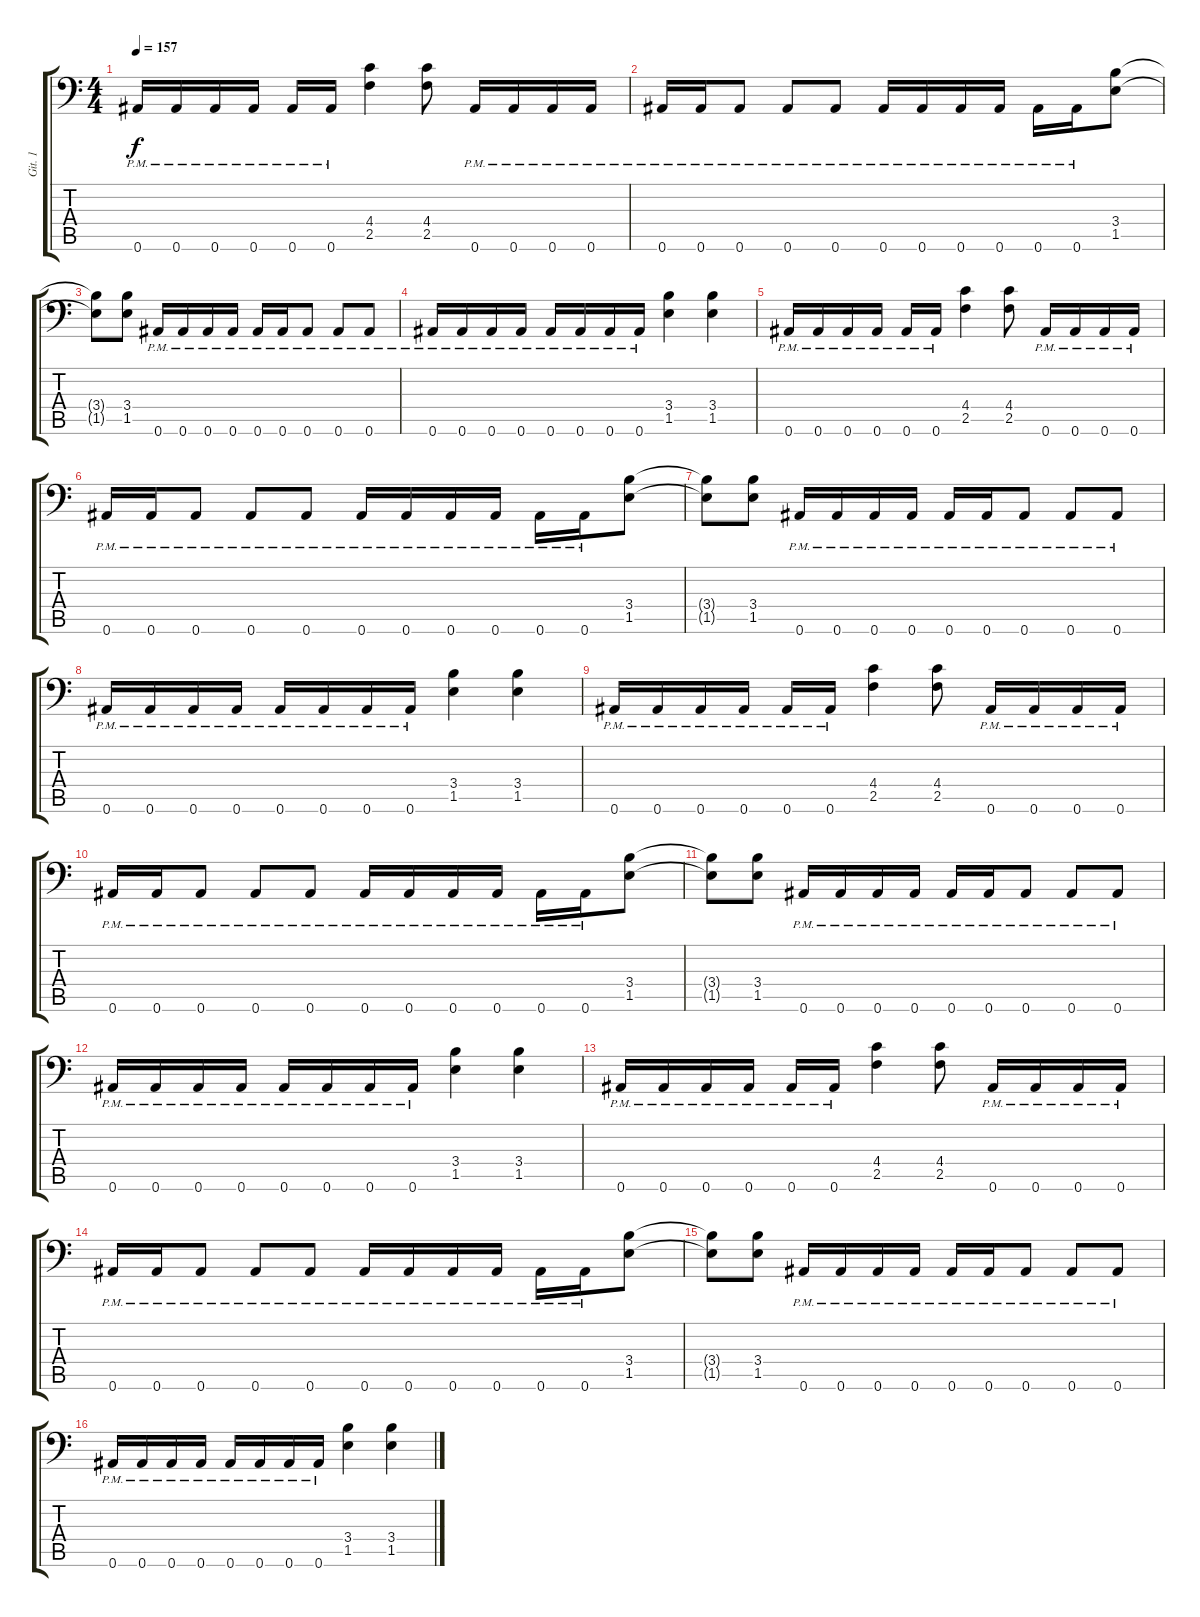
\track ("Git. 1" "Git. 1") {instrument distortionguitar}
\staff {score tabs}
\tuning (Bb3 F3 Db3 Ab2 Eb2 Bb1) {hide}
\ts (4 4)
\tempo 157
\clef f4
\ks c
0.6{pm}.16{dy f} 0.6{pm}.16 0.6{pm}.16 0.6{pm}.16 0.6{pm}.16 0.6{pm}.16 (4.4 2.5).4 (4.4 2.5).8 0.6{pm}.16 0.6{pm}.16 0.6{pm}.16 0.6{pm}.16 |
0.6{pm}.16 0.6{pm}.16 0.6{pm}.8 0.6{pm}.8 0.6{pm}.8 0.6{pm}.16 0.6{pm}.16 0.6{pm}.16 0.6{pm}.16 0.6{pm}.16 0.6{pm}.16 (3.4 1.5).8 |
(3.4{t} 1.5{t}).8 (3.4 1.5).8 0.6{pm}.16 0.6{pm}.16 0.6{pm}.16 0.6{pm}.16 0.6{pm}.16 0.6{pm}.16 0.6{pm}.8 0.6{pm}.8 0.6{pm}.8 |
0.6{pm}.16 0.6{pm}.16 0.6{pm}.16 0.6{pm}.16 0.6{pm}.16 0.6{pm}.16 0.6{pm}.16 0.6{pm}.16 (3.4 1.5).4 (3.4 1.5).4 |
0.6{pm}.16 0.6{pm}.16 0.6{pm}.16 0.6{pm}.16 0.6{pm}.16 0.6{pm}.16 (4.4 2.5).4 (4.4 2.5).8 0.6{pm}.16 0.6{pm}.16 0.6{pm}.16 0.6{pm}.16 |
0.6{pm}.16 0.6{pm}.16 0.6{pm}.8 0.6{pm}.8 0.6{pm}.8 0.6{pm}.16 0.6{pm}.16 0.6{pm}.16 0.6{pm}.16 0.6{pm}.16 0.6{pm}.16 (3.4 1.5).8 |
(3.4{t} 1.5{t}).8 (3.4 1.5).8 0.6{pm}.16 0.6{pm}.16 0.6{pm}.16 0.6{pm}.16 0.6{pm}.16 0.6{pm}.16 0.6{pm}.8 0.6{pm}.8 0.6{pm}.8 |
0.6{pm}.16 0.6{pm}.16 0.6{pm}.16 0.6{pm}.16 0.6{pm}.16 0.6{pm}.16 0.6{pm}.16 0.6{pm}.16 (3.4 1.5).4 (3.4 1.5).4 |
0.6{pm}.16 0.6{pm}.16 0.6{pm}.16 0.6{pm}.16 0.6{pm}.16 0.6{pm}.16 (4.4 2.5).4 (4.4 2.5).8 0.6{pm}.16 0.6{pm}.16 0.6{pm}.16 0.6{pm}.16 |
0.6{pm}.16 0.6{pm}.16 0.6{pm}.8 0.6{pm}.8 0.6{pm}.8 0.6{pm}.16 0.6{pm}.16 0.6{pm}.16 0.6{pm}.16 0.6{pm}.16 0.6{pm}.16 (3.4 1.5).8 |
(3.4{t} 1.5{t}).8 (3.4 1.5).8 0.6{pm}.16 0.6{pm}.16 0.6{pm}.16 0.6{pm}.16 0.6{pm}.16 0.6{pm}.16 0.6{pm}.8 0.6{pm}.8 0.6{pm}.8 |
0.6{pm}.16 0.6{pm}.16 0.6{pm}.16 0.6{pm}.16 0.6{pm}.16 0.6{pm}.16 0.6{pm}.16 0.6{pm}.16 (3.4 1.5).4 (3.4 1.5).4 |
0.6{pm}.16 0.6{pm}.16 0.6{pm}.16 0.6{pm}.16 0.6{pm}.16 0.6{pm}.16 (4.4 2.5).4 (4.4 2.5).8 0.6{pm}.16 0.6{pm}.16 0.6{pm}.16 0.6{pm}.16 |
0.6{pm}.16 0.6{pm}.16 0.6{pm}.8 0.6{pm}.8 0.6{pm}.8 0.6{pm}.16 0.6{pm}.16 0.6{pm}.16 0.6{pm}.16 0.6{pm}.16 0.6{pm}.16 (3.4 1.5).8 |
(3.4{t} 1.5{t}).8 (3.4 1.5).8 0.6{pm}.16 0.6{pm}.16 0.6{pm}.16 0.6{pm}.16 0.6{pm}.16 0.6{pm}.16 0.6{pm}.8 0.6{pm}.8 0.6{pm}.8 |
0.6{pm}.16 0.6{pm}.16 0.6{pm}.16 0.6{pm}.16 0.6{pm}.16 0.6{pm}.16 0.6{pm}.16 0.6{pm}.16 (3.4 1.5).4 (3.4 1.5).4
